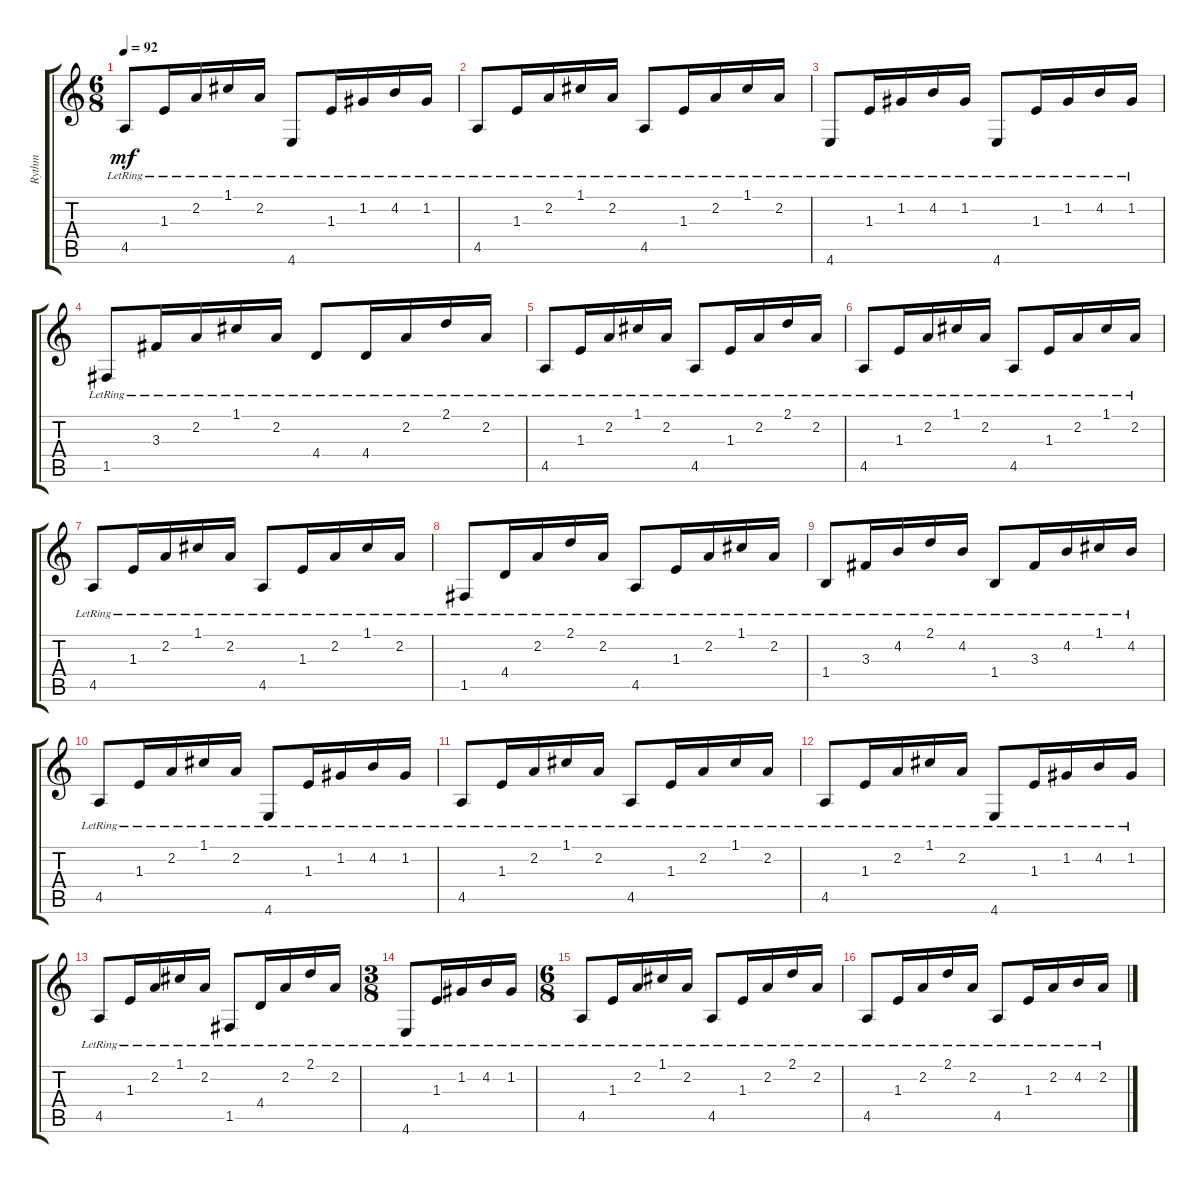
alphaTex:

\track ("Rythm" "Rythm") {instrument acousticguitarnylon}
\staff {score tabs}
\tuning (C4 G3 Eb3 Bb2 F2 C2) {hide}
\ts (6 8)
\tempo 92
\clef g2
\ks c
4.5{lr}.8{dy mf} 1.3{lr}.16 2.2{lr}.16 1.1{lr}.16 2.2{lr}.16 4.6{lr}.8 1.3{lr}.16 1.2{lr}.16 4.2{lr}.16 1.2{lr}.16 |
4.5{lr}.8 1.3{lr}.16 2.2{lr}.16 1.1{lr}.16 2.2{lr}.16 4.5{lr}.8 1.3{lr}.16 2.2{lr}.16 1.1{lr}.16 2.2{lr}.16 |
4.6{lr}.8 1.3{lr}.16 1.2{lr}.16 4.2{lr}.16 1.2{lr}.16 4.6{lr}.8 1.3{lr}.16 1.2{lr}.16 4.2{lr}.16 1.2{lr}.16 |
1.5{lr}.8 3.3{lr}.16 2.2{lr}.16 1.1{lr}.16 2.2{lr}.16 4.4{lr}.8 4.4{lr}.16 2.2{lr}.16 2.1{lr}.16 2.2{lr}.16 |
4.5{lr}.8 1.3{lr}.16 2.2{lr}.16 1.1{lr}.16 2.2{lr}.16 4.5{lr}.8 1.3{lr}.16 2.2{lr}.16 2.1{lr}.16 2.2{lr}.16 |
4.5{lr}.8 1.3{lr}.16 2.2{lr}.16 1.1{lr}.16 2.2{lr}.16 4.5{lr}.8 1.3{lr}.16 2.2{lr}.16 1.1{lr}.16 2.2{lr}.16 |
4.5{lr}.8 1.3{lr}.16 2.2{lr}.16 1.1{lr}.16 2.2{lr}.16 4.5{lr}.8 1.3{lr}.16 2.2{lr}.16 1.1{lr}.16 2.2{lr}.16 |
1.5{lr}.8 4.4{lr}.16 2.2{lr}.16 2.1{lr}.16 2.2{lr}.16 4.5{lr}.8 1.3{lr}.16 2.2{lr}.16 1.1{lr}.16 2.2{lr}.16 |
1.4{lr}.8 3.3{lr}.16 4.2{lr}.16 2.1{lr}.16 4.2{lr}.16 1.4{lr}.8 3.3{lr}.16 4.2{lr}.16 1.1{lr}.16 4.2{lr}.16 |
4.5{lr}.8 1.3{lr}.16 2.2{lr}.16 1.1{lr}.16 2.2{lr}.16 4.6{lr}.8 1.3{lr}.16 1.2{lr}.16 4.2{lr}.16 1.2{lr}.16 |
4.5{lr}.8 1.3{lr}.16 2.2{lr}.16 1.1{lr}.16 2.2{lr}.16 4.5{lr}.8 1.3{lr}.16 2.2{lr}.16 1.1{lr}.16 2.2{lr}.16 |
4.5{lr}.8 1.3{lr}.16 2.2{lr}.16 1.1{lr}.16 2.2{lr}.16 4.6{lr}.8 1.3{lr}.16 1.2{lr}.16 4.2{lr}.16 1.2{lr}.16 |
4.5{lr}.8 1.3{lr}.16 2.2{lr}.16 1.1{lr}.16 2.2{lr}.16 1.5{lr}.8 4.4{lr}.16 2.2{lr}.16 2.1{lr}.16 2.2{lr}.16 |
\ts (3 8)
4.6{lr}.8 1.3{lr}.16 1.2{lr}.16 4.2{lr}.16 1.2{lr}.16 |
\ts (6 8)
4.5{lr}.8 1.3{lr}.16 2.2{lr}.16 1.1{lr}.16 2.2{lr}.16 4.5{lr}.8 1.3{lr}.16 2.2{lr}.16 2.1{lr}.16 2.2{lr}.16 |
4.5{lr}.8 1.3{lr}.16 2.2{lr}.16 2.1{lr}.16 2.2{lr}.16 4.5{lr}.8 1.3{lr}.16 2.2{lr}.16 4.2{lr}.16 2.2{lr}.16
